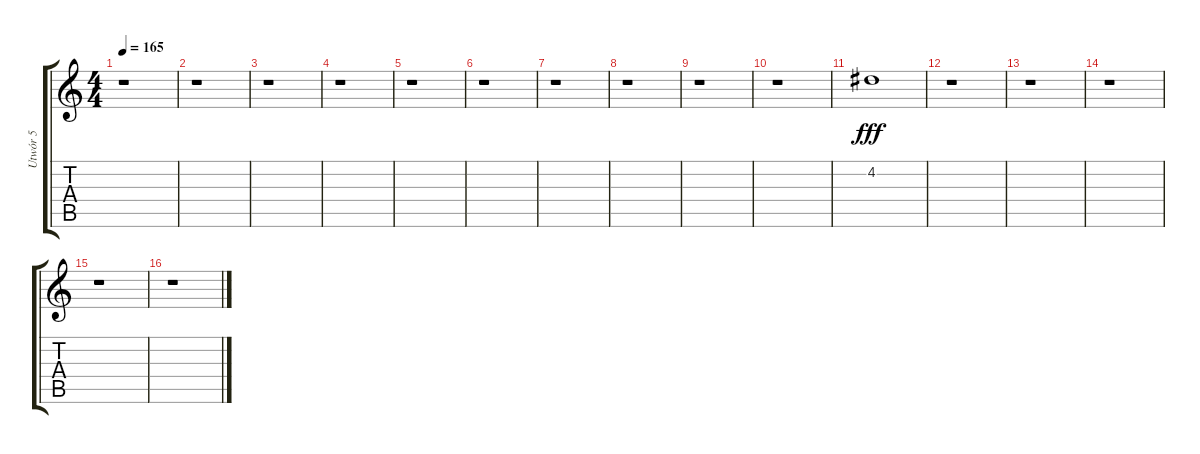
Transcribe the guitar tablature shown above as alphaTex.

\track ("Utwór 5" "Utwór 5") {instrument distortionguitar}
\staff {score tabs}
\tuning (E4 B3 G3 D3 A2 E2) {hide}
\ts (4 4)
\tempo 165
\clef g2
\ks c
r.1{dy f} |
r.1 |
r.1 |
r.1 |
r.1 |
r.1 |
r.1 |
r.1 |
r.1 |
r.1 |
4.2.1{dy fff volume 16} |
r.1 |
r.1 |
r.1 |
r.1 |
r.1
